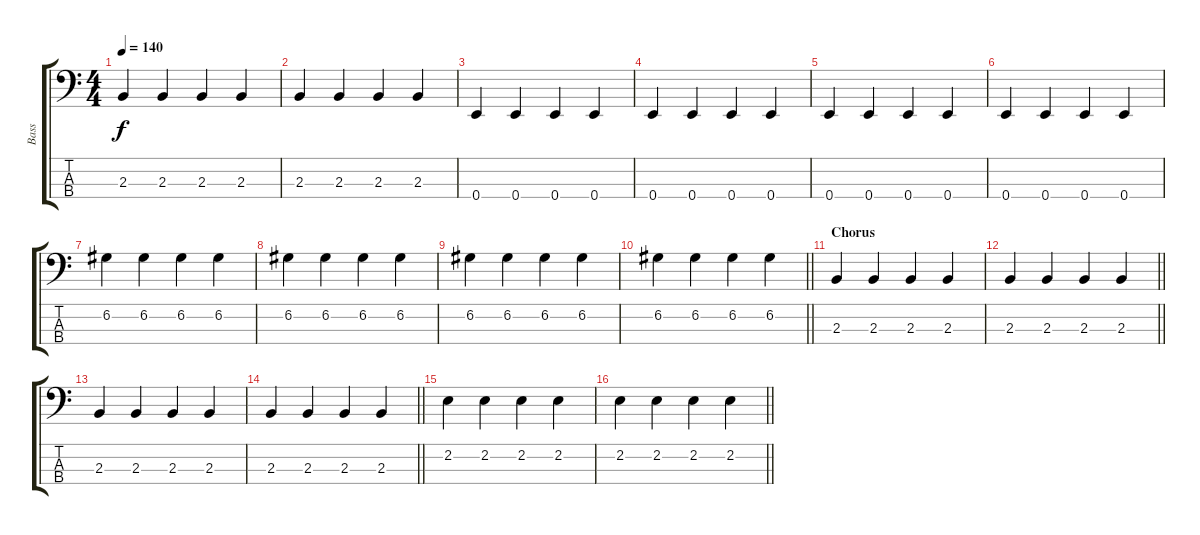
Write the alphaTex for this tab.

\track ("Bass" "Bass") {instrument electricbassfinger}
\staff {score tabs}
\tuning (G2 D2 A1 E1) {hide}
\ts (4 4)
\tempo 140
\clef f4
\ks c
2.3.4{dy f} 2.3.4 2.3.4 2.3.4 |
2.3.4 2.3.4 2.3.4 2.3.4 |
0.4.4 0.4.4 0.4.4 0.4.4 |
0.4.4 0.4.4 0.4.4 0.4.4 |
0.4.4 0.4.4 0.4.4 0.4.4 |
0.4.4 0.4.4 0.4.4 0.4.4 |
6.2.4 6.2.4 6.2.4 6.2.4 |
6.2.4 6.2.4 6.2.4 6.2.4 |
6.2.4 6.2.4 6.2.4 6.2.4 |
\barLineRight lightlight
6.2.4 6.2.4 6.2.4 6.2.4 |
\section ("" "Chorus")
2.3.4 2.3.4 2.3.4 2.3.4 |
\barLineRight lightlight
2.3.4 2.3.4 2.3.4 2.3.4 |
2.3.4 2.3.4 2.3.4 2.3.4 |
\barLineRight lightlight
2.3.4 2.3.4 2.3.4 2.3.4 |
2.2.4 2.2.4 2.2.4 2.2.4 |
\barLineRight lightlight
2.2.4 2.2.4 2.2.4 2.2.4
